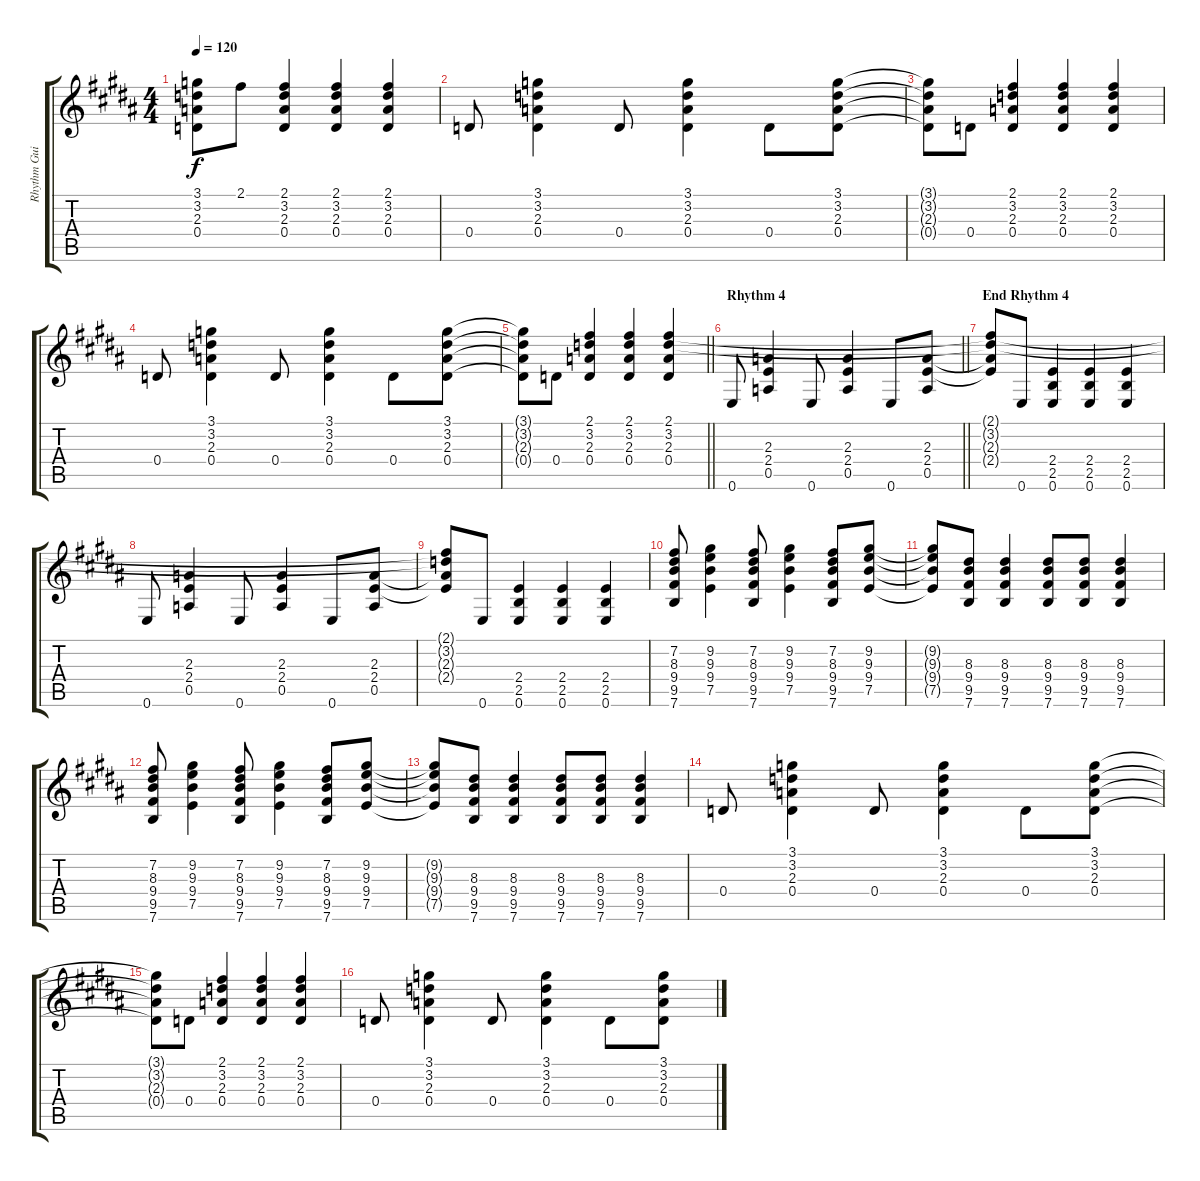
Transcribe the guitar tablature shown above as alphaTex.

\track ("Rhythm Guitar" "Rhythm Gui") {instrument overdrivenguitar}
\staff {score tabs}
\tuning (E4 B3 G3 D3 A2 E2) {hide}
\ts (4 4)
\tempo 120
\clef g2
\ks b
(3.1{t} 3.2{t} 2.3{t} 0.4{t}).8{dy f} 2.1.8 (2.1 3.2 2.3 0.4).4 (2.1 3.2 2.3 0.4).4 (2.1 3.2 2.3 0.4).4 |
0.4.8 (3.1 3.2 2.3 0.4).4 0.4.8 (3.1 3.2 2.3 0.4).4 0.4.8 (3.1 3.2 2.3 0.4).8 |
(3.1{t} 3.2{t} 2.3{t} 0.4{t}).8 0.4.8 (2.1 3.2 2.3 0.4).4 (2.1 3.2 2.3 0.4).4 (2.1 3.2 2.3 0.4).4 |
0.4.8 (3.1 3.2 2.3 0.4).4 0.4.8 (3.1 3.2 2.3 0.4).4 0.4.8 (3.1 3.2 2.3 0.4).8 |
\barLineRight lightlight
(3.1{t} 3.2{t} 2.3{t} 0.4{t}).8 0.4.8 (2.1 3.2 2.3 0.4).4 (2.1 3.2 2.3 0.4).4 (2.1 3.2 2.3 0.4).4 |
\section ("" "Rhythm 4")
\barLineRight lightlight
0.6.8 (2.3 2.4 0.5).4 0.6.8 (2.3 2.4 0.5).4 0.6.8 (2.3 2.4 0.5).8 |
\section ("" "End Rhythm 4")
(2.1{t} 3.2{t} 2.3{t} 2.4{t}).8 0.6.8 (2.4 2.5 0.6).4 (2.4 2.5 0.6).4 (2.4 2.5 0.6).4 |
0.6.8 (2.3 2.4 0.5).4 0.6.8 (2.3 2.4 0.5).4 0.6.8 (2.3 2.4 0.5).8 |
(2.1{t} 3.2{t} 2.3{t} 2.4{t}).8 0.6.8 (2.4 2.5 0.6).4 (2.4 2.5 0.6).4 (2.4 2.5 0.6).4 |
(7.2 8.3 9.4 9.5 7.6).8 (9.2 9.3 9.4 7.5).4 (7.2 8.3 9.4 9.5 7.6).8 (9.2 9.3 9.4 7.5).4 (7.2 8.3 9.4 9.5 7.6).8 (9.2 9.3 9.4 7.5).8 |
(9.2{t} 9.3{t} 9.4{t} 7.5{t}).8 (8.3 9.4 9.5 7.6).8 (8.3 9.4 9.5 7.6).4 (8.3 9.4 9.5 7.6).8 (8.3 9.4 9.5 7.6).8 (8.3 9.4 9.5 7.6).4 |
(7.2 8.3 9.4 9.5 7.6).8 (9.2 9.3 9.4 7.5).4 (7.2 8.3 9.4 9.5 7.6).8 (9.2 9.3 9.4 7.5).4 (7.2 8.3 9.4 9.5 7.6).8 (9.2 9.3 9.4 7.5).8 |
(9.2{t} 9.3{t} 9.4{t} 7.5{t}).8 (8.3 9.4 9.5 7.6).8 (8.3 9.4 9.5 7.6).4 (8.3 9.4 9.5 7.6).8 (8.3 9.4 9.5 7.6).8 (8.3 9.4 9.5 7.6).4 |
0.4.8 (3.1 3.2 2.3 0.4).4 0.4.8 (3.1 3.2 2.3 0.4).4 0.4.8 (3.1 3.2 2.3 0.4).8 |
(3.1{t} 3.2{t} 2.3{t} 0.4{t}).8 0.4.8 (2.1 3.2 2.3 0.4).4 (2.1 3.2 2.3 0.4).4 (2.1 3.2 2.3 0.4).4 |
0.4.8 (3.1 3.2 2.3 0.4).4 0.4.8 (3.1 3.2 2.3 0.4).4 0.4.8 (3.1 3.2 2.3 0.4).8
